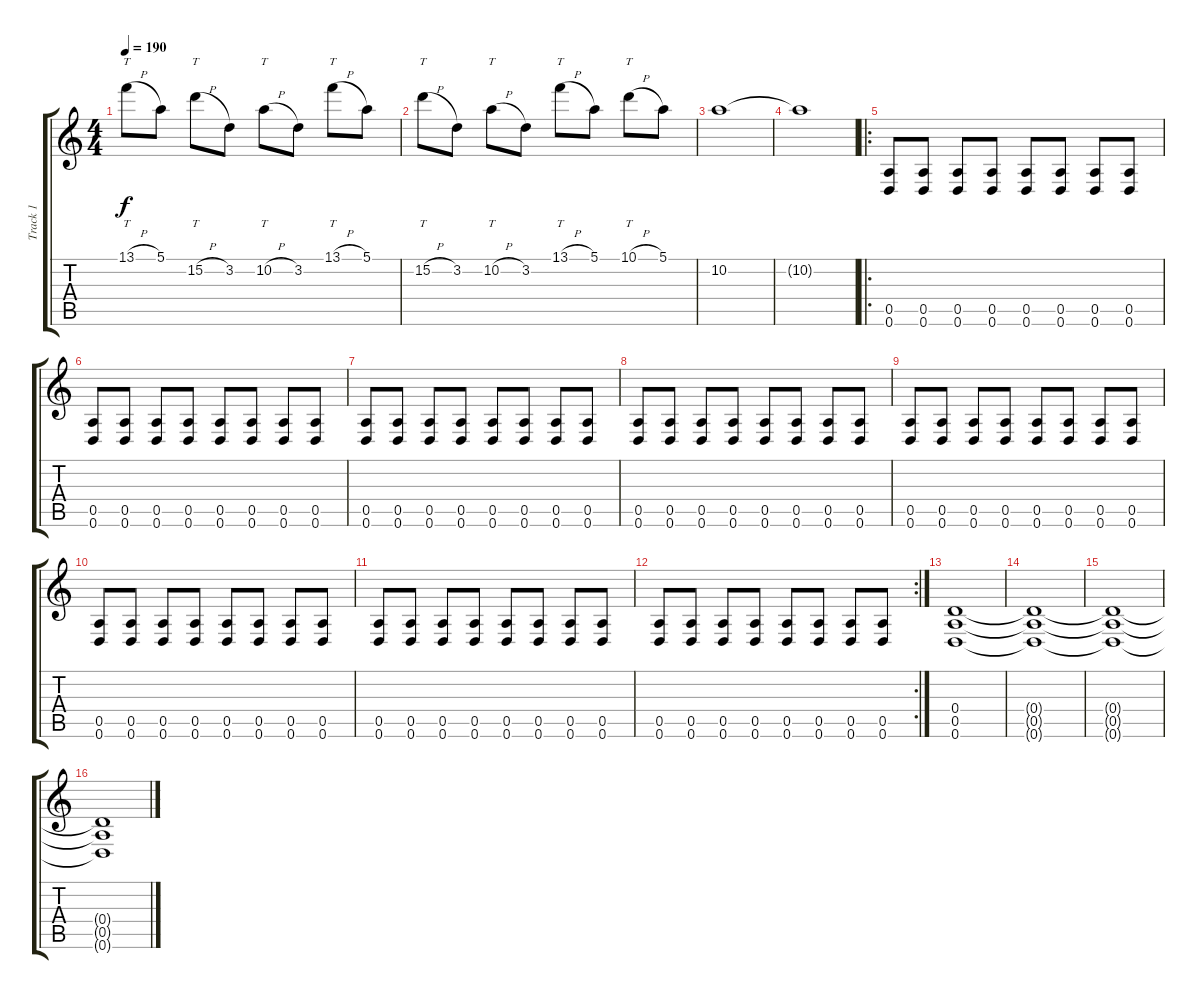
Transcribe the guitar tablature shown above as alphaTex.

\track ("Track 1" "Track 1") {instrument overdrivenguitar}
\staff {score tabs}
\tuning (E4 B3 G3 D3 A2 D2) {hide}
\ts (4 4)
\tempo 190
\clef g2
\ks c
13.1{h}.8{tt dy f} 5.1.8 15.2{h}.8{tt} 3.2.8 10.2{h}.8{tt} 3.2.8 13.1{h}.8{tt} 5.1.8 |
15.2{h}.8{tt} 3.2.8 10.2{h}.8{tt} 3.2.8 13.1{h}.8{tt} 5.1.8 10.1{h}.8{tt} 5.1.8 |
10.2.1 |
10.2{t}.1 |
\ro
(0.5 0.6).8 (0.5 0.6).8 (0.5 0.6).8 (0.5 0.6).8 (0.5 0.6).8 (0.5 0.6).8 (0.5 0.6).8 (0.5 0.6).8 |
(0.5 0.6).8 (0.5 0.6).8 (0.5 0.6).8 (0.5 0.6).8 (0.5 0.6).8 (0.5 0.6).8 (0.5 0.6).8 (0.5 0.6).8 |
(0.5 0.6).8 (0.5 0.6).8 (0.5 0.6).8 (0.5 0.6).8 (0.5 0.6).8 (0.5 0.6).8 (0.5 0.6).8 (0.5 0.6).8 |
(0.5 0.6).8 (0.5 0.6).8 (0.5 0.6).8 (0.5 0.6).8 (0.5 0.6).8 (0.5 0.6).8 (0.5 0.6).8 (0.5 0.6).8 |
(0.5 0.6).8 (0.5 0.6).8 (0.5 0.6).8 (0.5 0.6).8 (0.5 0.6).8 (0.5 0.6).8 (0.5 0.6).8 (0.5 0.6).8 |
(0.5 0.6).8 (0.5 0.6).8 (0.5 0.6).8 (0.5 0.6).8 (0.5 0.6).8 (0.5 0.6).8 (0.5 0.6).8 (0.5 0.6).8 |
(0.5 0.6).8 (0.5 0.6).8 (0.5 0.6).8 (0.5 0.6).8 (0.5 0.6).8 (0.5 0.6).8 (0.5 0.6).8 (0.5 0.6).8 |
\rc 2
(0.5 0.6).8 (0.5 0.6).8 (0.5 0.6).8 (0.5 0.6).8 (0.5 0.6).8 (0.5 0.6).8 (0.5 0.6).8 (0.5 0.6).8 |
(0.4 0.5 0.6).1 |
(0.4{t} 0.5{t} 0.6{t}).1 |
(0.4{t} 0.5{t} 0.6{t}).1 |
(0.4{t} 0.5{t} 0.6{t}).1
